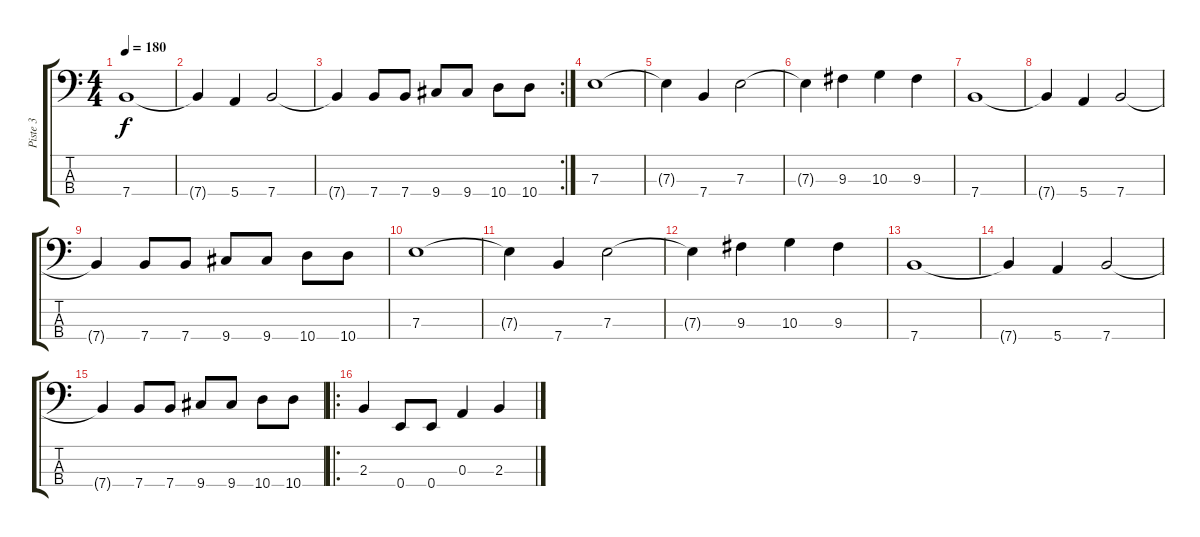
\track ("Piste 3" "Piste 3") {instrument electricbassfinger}
\staff {score tabs}
\tuning (G2 D2 A1 E1) {hide}
\ts (4 4)
\tempo 180
\clef f4
\ks c
7.4.1{dy f} |
7.4{t}.4 5.4.4 7.4.2 |
\rc 2
7.4{t}.4 7.4.8 7.4.8 9.4.8 9.4.8 10.4.8 10.4.8 |
7.3.1 |
7.3{t}.4 7.4.4 7.3.2 |
7.3{t}.4 9.3.4 10.3.4 9.3.4 |
7.4.1 |
7.4{t}.4 5.4.4 7.4.2 |
7.4{t}.4 7.4.8 7.4.8 9.4.8 9.4.8 10.4.8 10.4.8 |
7.3.1 |
7.3{t}.4 7.4.4 7.3.2 |
7.3{t}.4 9.3.4 10.3.4 9.3.4 |
7.4.1 |
7.4{t}.4 5.4.4 7.4.2 |
7.4{t}.4 7.4.8 7.4.8 9.4.8 9.4.8 10.4.8 10.4.8 |
\ro
2.3.4 0.4.8 0.4.8 0.3.4 2.3.4
